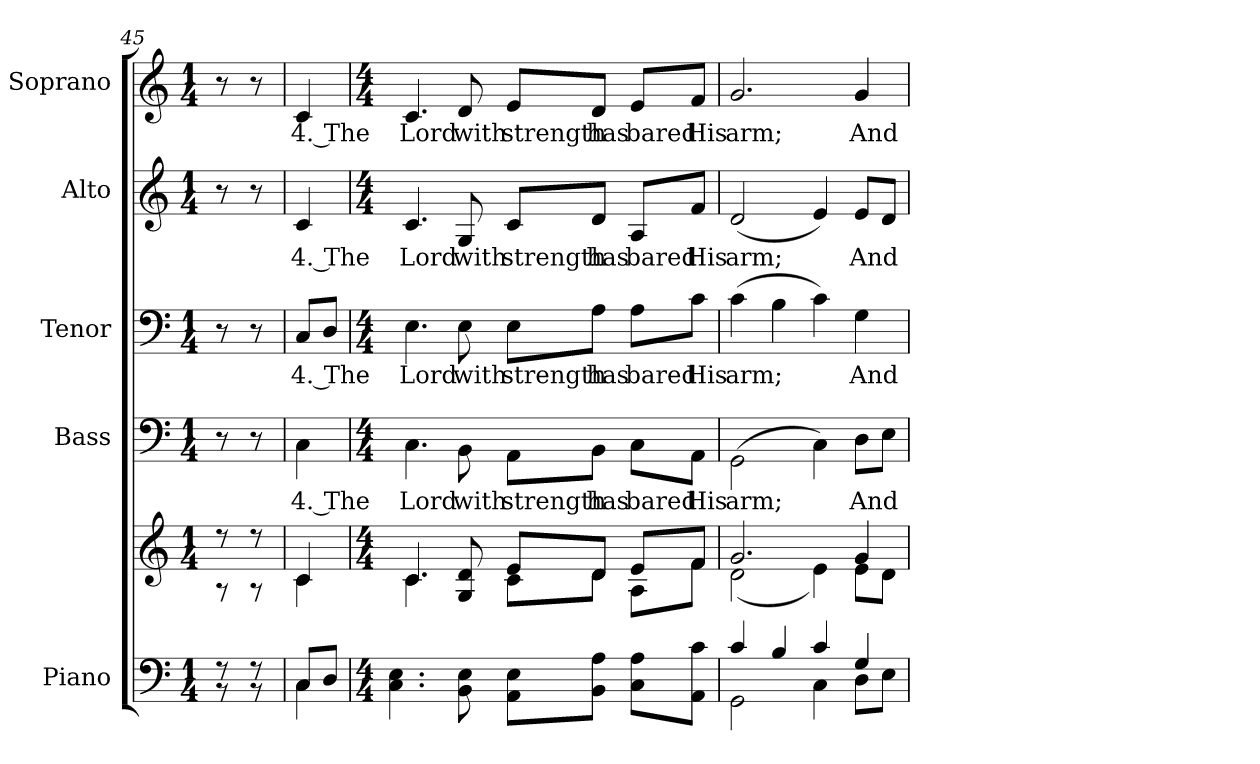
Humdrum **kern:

**kern	**kern	**kern	**text	**kern	**text	**kern	**text	**kern	**text
*part5	*part5	*part4	*part4	*part3	*part3	*part2	*part2	*part1	*part1
*staff6	*staff5	*staff4	*staff4	*staff3	*staff3	*staff2	*staff2	*staff1	*staff1
*I"Piano	*	*I"Bass	*	*I"Tenor	*	*I"Alto	*	*I"Soprano	*
*I'Pno.	*	*I'B.	*	*I'T.	*	*I'A.	*	*I'S.	*
!!LO:PB:g=z
*clefF4	*clefG2	*clefF4	*	*clefF4	*	*clefG2	*	*clefG2	*
*k[]	*k[]	*k[]	*	*k[]	*	*k[]	*	*k[]	*
*C:	*C:	*C:	*	*C:	*	*C:	*	*C:	*
*M1/4	*M1/4	*M1/4	*	*M1/4	*	*M1/4	*	*M1/4	*
=45	=45	=45	=45	=45	=45	=45	=45	=45	=45
*^	*^	*	*	*	*	*	*	*	*
8r	8r	8r	8r	8r	.	8r	.	8r	.	8r	.
8r	8r	8r	8r	8r	.	8r	.	8r	.	8r	.
=46	=46	=46	=46	=46	=46	=46	=46	=46	=46	=46	=46
!	!	!	!	!	!LO:LY:b:color=#000000	!	!	!	!	!	!
!	!	!	!	!	!	!	!LO:LY:b:color=#000000	!	!	!	!
!	!	!	!	!	!	!	!	!	!LO:LY:b:color=#000000	!	!
!	!	!	!	!	!	!	!	!	!	!	!LO:LY:b:color=#000000
8Ci/L	4Ci\	4ci/	4ci\	4Ci\	4. The	8Ci/L	4. The	4ci/	4. The	4ci/	4. The
8Di/J	.	.	.	.	.	8Di/J	.	.	.	.	.
=47	=47	=47	=47	=47	=47	=47	=47	=47	=47	=47	=47
*M4/4	*	*M4/4	*	*M4/4	*	*M4/4	*	*M4/4	*	*M4/4	*
!	!	!	!	!	!LO:LY:b:color=#000000	!	!	!	!	!	!
!	!	!	!	!	!	!	!LO:LY:b:color=#000000	!	!	!	!
!	!	!	!	!	!	!	!	!	!LO:LY:b:color=#000000	!	!
!	!	!	!	!	!	!	!	!	!	!	!LO:LY:b:color=#000000
4.Ei/yy	4.Ci\ 4.Ei	4.ci/	4.ci\	4.Ci\	Lord	4.Ei\	Lord	4.ci/	Lord	4.ci/	Lord
!	!	!	!	!	!LO:LY:b:color=#000000	!	!	!	!	!	!
!	!	!	!	!	!	!	!LO:LY:b:color=#000000	!	!	!	!
!	!	!	!	!	!	!	!	!	!LO:LY:b:color=#000000	!	!
!	!	!	!	!	!	!	!	!	!	!	!LO:LY:b:color=#000000
8Ei/yy	8BBi\ 8Ei	8Gi/ 8di	8Gi\yy	8BBi\	with	8Ei\	with	8Gi/	with	8di/	with
!	!	!	!	!	!LO:LY:b:color=#000000	!	!	!	!	!	!
!	!	!	!	!	!	!	!LO:LY:b:color=#000000	!	!	!	!
!	!	!	!	!	!	!	!	!	!LO:LY:b:color=#000000	!	!
!	!	!	!	!	!	!	!	!	!	!	!LO:LY:b:color=#000000
8Ei/Lyy	8AAi\ 8EiL	8ei/L	8ci\L	8AAi\L	strength	8Ei\L	strength	8ci/L	strength	8ei/L	strength
!	!	!	!	!	!LO:LY:b:color=#000000	!	!	!	!	!	!
!	!	!	!	!	!	!	!LO:LY:b:color=#000000	!	!	!	!
!	!	!	!	!	!	!	!	!	!LO:LY:b:color=#000000	!	!
!	!	!	!	!	!	!	!	!	!	!	!LO:LY:b:color=#000000
8Ai/Jyy	8BBi\ 8AiJ	8di/J	8di\J	8BBi\J	has	8Ai\J	has	8di/J	has	8di/J	has
!	!	!	!	!	!LO:LY:b:color=#000000	!	!	!	!	!	!
!	!	!	!	!	!	!	!LO:LY:b:color=#000000	!	!	!	!
!	!	!	!	!	!	!	!	!	!LO:LY:b:color=#000000	!	!
!	!	!	!	!	!	!	!	!	!	!	!LO:LY:b:color=#000000
8Ai/Lyy	8Ci\ 8AiL	8ei/L	8Ai\L	8Ci\L	bared	8Ai\L	bared	8Ai/L	bared	8ei/L	bared
!	!	!	!	!	!LO:LY:b:color=#000000	!	!	!	!	!	!
!	!	!	!	!	!	!	!LO:LY:b:color=#000000	!	!	!	!
!	!	!	!	!	!	!	!	!	!LO:LY:b:color=#000000	!	!
!	!	!	!	!	!	!	!	!	!	!	!LO:LY:b:color=#000000
8ci/Jyy	8AAi\ 8ciJ	8fi/J	8fi\J	8AAi\J	His	8ci\J	His	8fi/J	His	8fi/J	His
!!LO:PB:g=z
=48	=48	=48	=48	=48	=48	=48	=48	=48	=48	=48	=48
!	!	!	!	!	!LO:LY:b:color=#000000	!	!	!	!	!	!
!	!	!	!	!	!	!	!LO:LY:b:color=#000000	!	!	!	!
!	!	!	!	!	!	!	!	!	!LO:LY:b:color=#000000	!	!
!	!	!	!	!	!	!	!	!	!	!	!LO:LY:b:color=#000000
4ci/	2GGi\	2.gi/	(2di\	(2GGi\	arm;	(4ci\	arm;	(2di/	arm;	2.gi/	arm;
4Bi/	.	.	.	.	.	4Bi\	.	.	.	.	.
4ci/	4Ci\	.	4ei\)	4Ci\)	.	4ci\)	.	4ei/)	.	.	.
!	!	!	!	!	!LO:LY:b:color=#000000	!	!	!	!	!	!
!	!	!	!	!	!	!	!LO:LY:b:color=#000000	!	!	!	!
!	!	!	!	!	!	!	!	!	!LO:LY:b:color=#000000	!	!
!	!	!	!	!	!	!	!	!	!	!	!LO:LY:b:color=#000000
4Gi/	8Di\L	4gi/	8ei\L	8Di\L	And	4Gi\	And	8ei/L	And	4gi/	And
.	8Ei\J	.	8di\J	8Ei\J	.	.	.	8di/J	.	.	.
*v	*v	*	*	*	*	*	*	*	*	*	*
*	*v	*v	*	*	*	*	*	*	*	*
=	=	=	=	=	=	=	=	=	=
*-	*-	*-	*-	*-	*-	*-	*-	*-	*-
